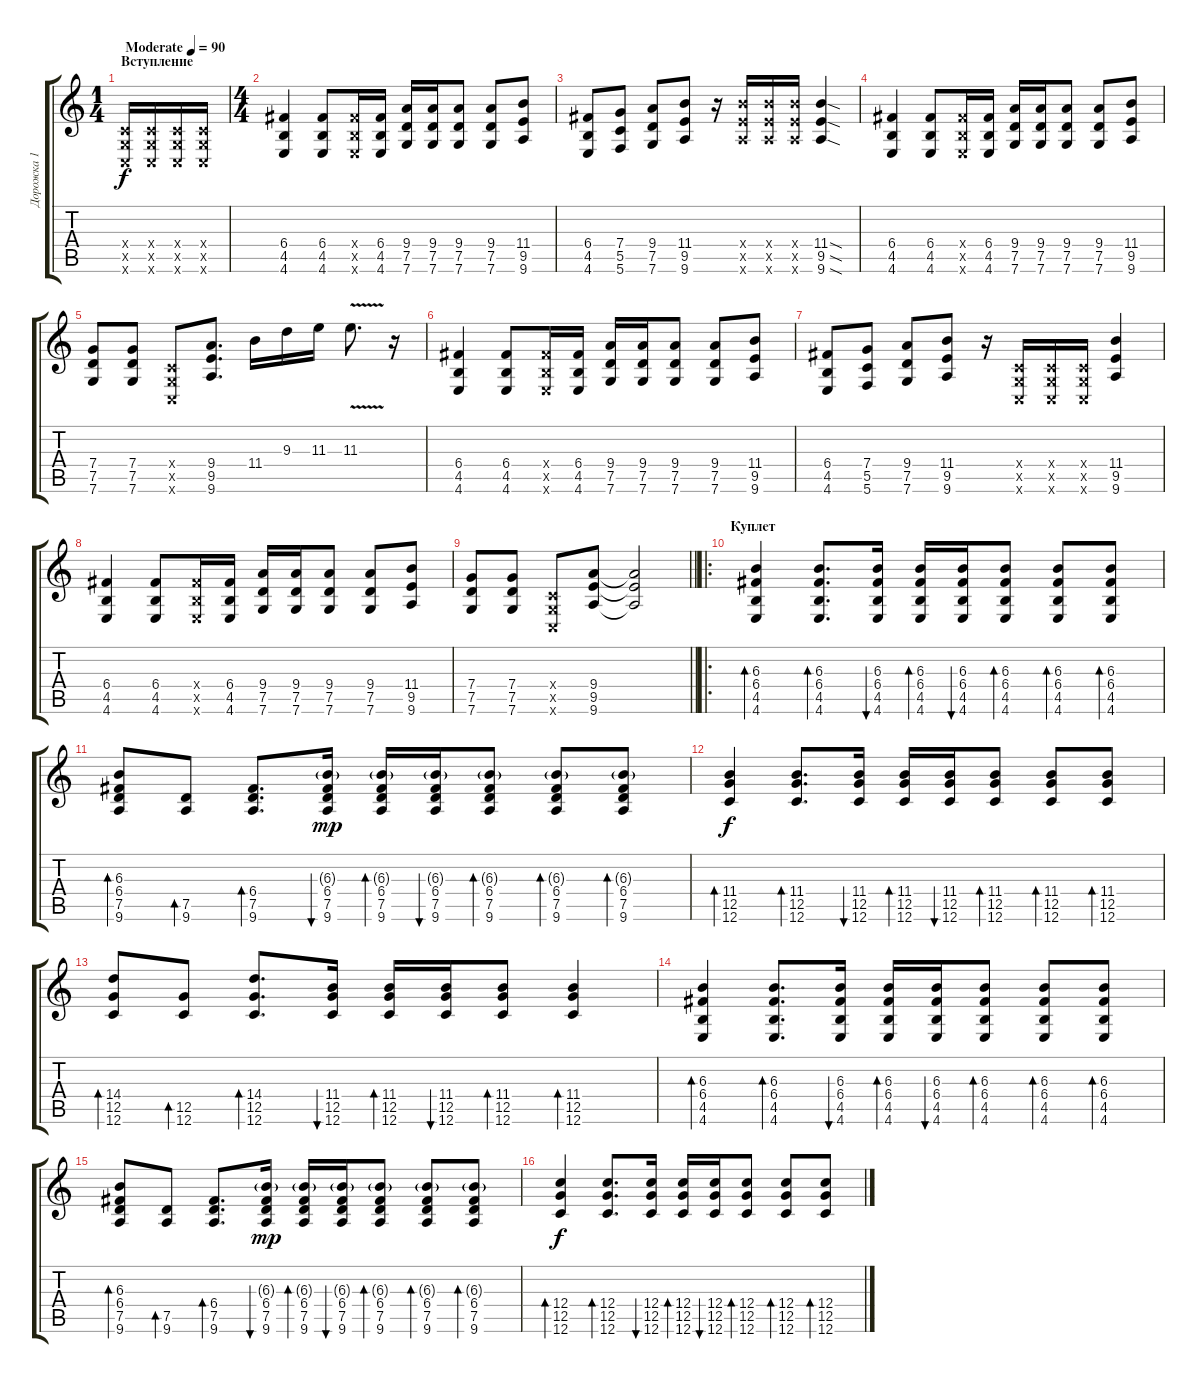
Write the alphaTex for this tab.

\track ("Дорожка 1" "Дорожка 1") {instrument distortionguitar}
\staff {score tabs}
\tuning (D4 A3 F3 C3 G2 C2) {hide}
\ts (1 4)
\section ("" "Вступление")
\tempo (90 "Moderate")
\clef g2
\ks c
(0.4{x} 0.5{x} 0.6{x}).16{dy f instrument distortionguitar} (0.4{x} 0.5{x} 0.6{x}).16 (0.4{x} 0.5{x} 0.6{x}).16 (0.4{x} 0.5{x} 0.6{x}).16 |
\ts (4 4)
(6.4 4.5 4.6).4 (6.4 4.5 4.6).8 (6.4{x} 4.5{x} 4.6{x}).16 (6.4 4.5 4.6).16 (9.4 7.5 7.6).16 (9.4 7.5 7.6).16 (9.4 7.5 7.6).8 (9.4 7.5 7.6).8 (11.4 9.5 9.6).8 |
(6.4 4.5 4.6).8 (7.4 5.5 5.6).8 (9.4 7.5 7.6).8 (11.4 9.5 9.6).8 r.16 (11.4{x} 9.5{x} 9.6{x}).16 (11.4{x} 9.5{x} 9.6{x}).16 (11.4{x} 9.5{x} 9.6{x}).16 (11.4{sod} 9.5{sod} 9.6{sod}).4 |
(6.4 4.5 4.6).4 (6.4 4.5 4.6).8 (6.4{x} 4.5{x} 4.6{x}).16 (6.4 4.5 4.6).16 (9.4 7.5 7.6).16 (9.4 7.5 7.6).16 (9.4 7.5 7.6).8 (9.4 7.5 7.6).8 (11.4 9.5 9.6).8 |
(7.4 7.5 7.6).8 (7.4 7.5 7.6).8 (0.4{x} 0.5{x} 0.6{x}).8 (9.4 9.5 9.6).8{d} 11.4.16 9.3.16 11.3.16 11.3{v}.8{d} r.16 |
(6.4 4.5 4.6).4 (6.4 4.5 4.6).8 (6.4{x} 4.5{x} 4.6{x}).16 (6.4 4.5 4.6).16 (9.4 7.5 7.6).16 (9.4 7.5 7.6).16 (9.4 7.5 7.6).8 (9.4 7.5 7.6).8 (11.4 9.5 9.6).8 |
(6.4 4.5 4.6).8 (7.4 5.5 5.6).8 (9.4 7.5 7.6).8 (11.4 9.5 9.6).8 r.16 (0.4{x} 0.5{x} 0.6{x}).16 (0.4{x} 0.5{x} 0.6{x}).16 (0.4{x} 0.5{x} 0.6{x}).16 (11.4 9.5 9.6).4 |
(6.4 4.5 4.6).4 (6.4 4.5 4.6).8 (6.4{x} 4.5{x} 4.6{x}).16 (6.4 4.5 4.6).16 (9.4 7.5 7.6).16 (9.4 7.5 7.6).16 (9.4 7.5 7.6).8 (9.4 7.5 7.6).8 (11.4 9.5 9.6).8 |
\barLineRight lightlight
(7.4 7.5 7.6).8 (7.4 7.5 7.6).8 (0.4{x} 0.5{x} 0.6{x}).8 (9.4 9.5 9.6).8{volume 9} (9.4{t} 9.5{t} 9.6{t}).2 |
\ro
\section ("" "Куплет")
(6.3 6.4 4.5 4.6).4{bd 60 instrument acousticguitarsteel} (6.3 6.4 4.5 4.6).8{d bd 60} (6.3 6.4 4.5 4.6).16{bu 60} (6.3 6.4 4.5 4.6).16{bd 60} (6.3 6.4 4.5 4.6).16{bu 60} (6.3 6.4 4.5 4.6).8{bd 60} (6.3 6.4 4.5 4.6).8{bd 60} (6.3 6.4 4.5 4.6).8{bd 60} |
(6.3 6.4 7.5 9.6).8{bd 60} (7.5 9.6).8{bd 60} (6.4 7.5 9.6).8{d bd 60} (6.3{g} 6.4 7.5 9.6).16{bu 60 dy mp} (6.3{g} 6.4 7.5 9.6).16{bd 60} (6.3{g} 6.4 7.5 9.6).16{bu 60} (6.3{g} 6.4 7.5 9.6).8{bd 60} (6.3{g} 6.4 7.5 9.6).8{bd 60} (6.3{g} 6.4 7.5 9.6).8{bd 60} |
(11.4 12.5 12.6).4{bd 60 dy f} (11.4 12.5 12.6).8{d bd 60} (11.4 12.5 12.6).16{bu 60} (11.4 12.5 12.6).16{bd 60} (11.4 12.5 12.6).16{bu 60} (11.4 12.5 12.6).8{bd 60} (11.4 12.5 12.6).8{bd 60} (11.4 12.5 12.6).8{bd 60} |
(14.4 12.5 12.6).8{bd 60} (12.5 12.6).8{bd 60} (14.4 12.5 12.6).8{d bd 60} (11.4 12.5 12.6).16{bu 60} (11.4 12.5 12.6).16{bd 60} (11.4 12.5 12.6).16{bu 60} (11.4 12.5 12.6).8{bd 60} (11.4 12.5 12.6).4{bd 60} |
(6.3 6.4 4.5 4.6).4{bd 60} (6.3 6.4 4.5 4.6).8{d bd 60} (6.3 6.4 4.5 4.6).16{bu 60} (6.3 6.4 4.5 4.6).16{bd 60} (6.3 6.4 4.5 4.6).16{bu 60} (6.3 6.4 4.5 4.6).8{bd 60} (6.3 6.4 4.5 4.6).8{bd 60} (6.3 6.4 4.5 4.6).8{bd 60} |
(6.3 6.4 7.5 9.6).8{bd 60} (7.5 9.6).8{bd 60} (6.4 7.5 9.6).8{d bd 60} (6.3{g} 6.4 7.5 9.6).16{bu 60 dy mp} (6.3{g} 6.4 7.5 9.6).16{bd 60} (6.3{g} 6.4 7.5 9.6).16{bu 60} (6.3{g} 6.4 7.5 9.6).8{bd 60} (6.3{g} 6.4 7.5 9.6).8{bd 60} (6.3{g} 6.4 7.5 9.6).8{bd 60} |
(12.4 12.5 12.6).4{bd 60 dy f} (12.4 12.5 12.6).8{d bd 60} (12.4 12.5 12.6).16{bu 60} (12.4 12.5 12.6).16{bd 60} (12.4 12.5 12.6).16{bu 60} (12.4 12.5 12.6).8{bd 60} (12.4 12.5 12.6).8{bd 60} (12.4 12.5 12.6).8{bd 60}
